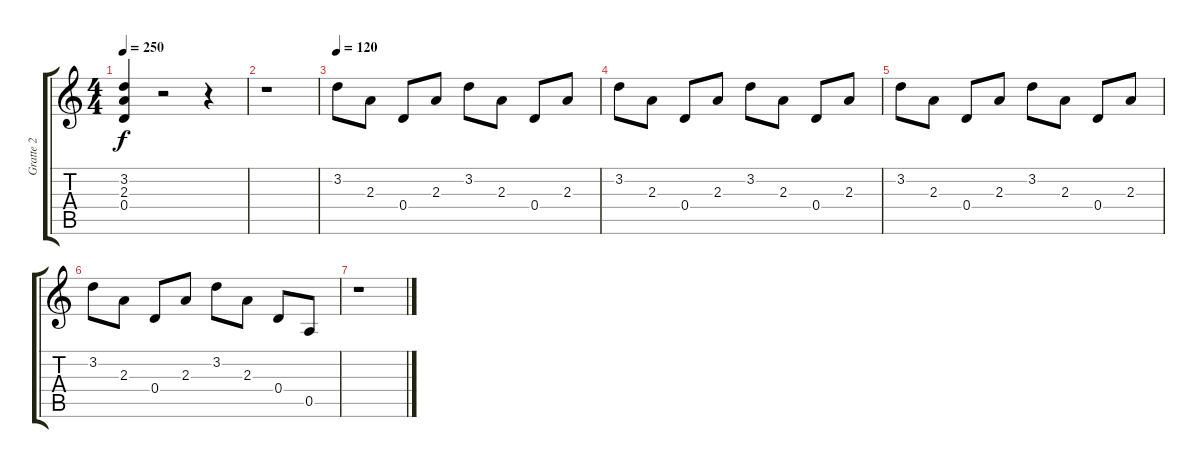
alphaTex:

\track ("Gratte 2" "Gratte 2") {instrument distortionguitar}
\staff {score tabs}
\tuning (E4 B3 G3 D3 A2 E2) {hide}
\ts (4 4)
\tempo 250
\clef g2
\ks c
(3.2 2.3 0.4).4{dy f} r.2 r.4 |
r.1 |
\tempo 120
3.2.8{volume 4} 2.3.8 0.4.8 2.3.8 3.2.8 2.3.8 0.4.8 2.3.8 |
3.2.8 2.3.8 0.4.8 2.3.8 3.2.8 2.3.8 0.4.8 2.3.8 |
3.2.8 2.3.8 0.4.8 2.3.8 3.2.8 2.3.8 0.4.8 2.3.8 |
3.2.8 2.3.8 0.4.8 2.3.8 3.2.8 2.3.8 0.4.8 0.5.8 |
r.1
